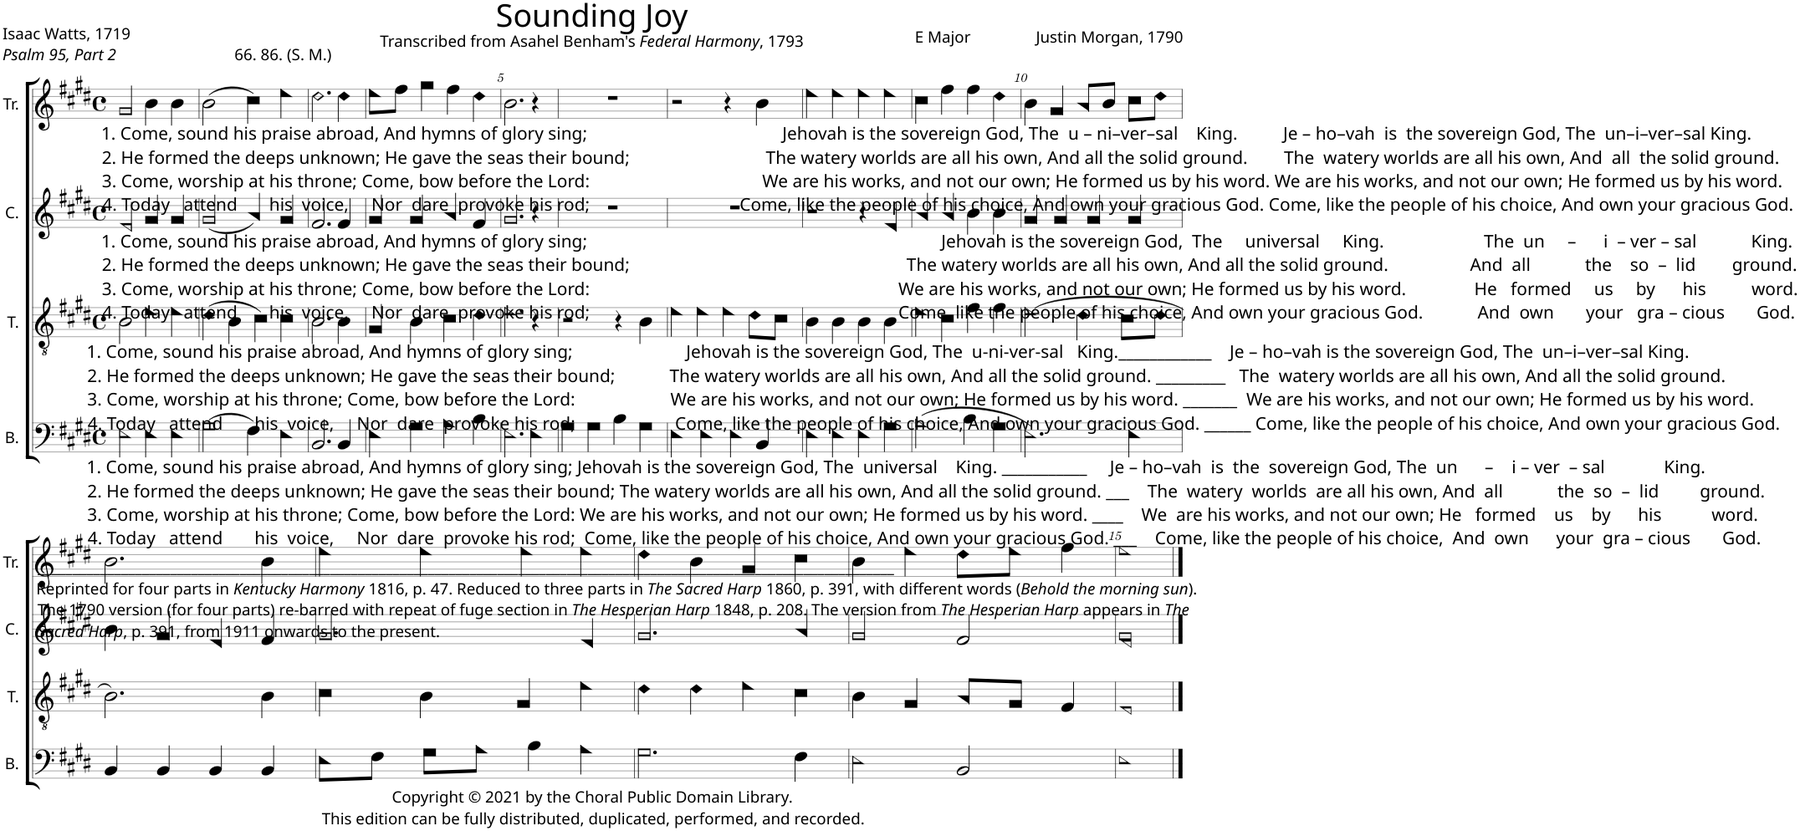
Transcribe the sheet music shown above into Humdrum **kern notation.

**kern	**kern	**kern	**kern
*part4	*part3	*part2	*part1
*staff4	*staff3	*staff2	*staff1
*I"B.	*I"T.	*I"C.	*I"Tr.
*I'B.	*I'T.	*I'C.	*I'Tr.
*clefF4	*clefGv2	*clefG2	*clefG2
*k[f#c#g#d#]	*k[f#c#g#d#]	*k[f#c#g#d#]	*k[f#c#g#d#]
*M4/4	*M4/4	*M4/4	*M4/4
*met(c)	*met(c)	*met(c)	*met(c)
=1	=1	=1	=1
!	!	!	!LO:TX:b:t=1. Come, sound his praise abroad, And hymns of glory sing;                                           Jehovah is the sovereign God, The  u – ni–ver–sal    King.          Je – ho–vah  is  the sovereign God, The  un–i–ver–sal King.
!	!	!	!LO:TX:b:t=2. He formed the deeps unknown; He gave the seas their bound;                              The watery worlds are all his own, And all the solid ground.        The  watery worlds are all his own, And  all  the solid ground.
!	!	!	!LO:TX:b:t=3. Come, worship at his throne; Come, bow before the Lord&colon;                                      We are his works, and not our own; He formed us by his word. We are his works, and not our own; He formed us by his word.
!	!	!	!LO:TX:b:t=4. Today   attend       his  voice,     Nor  dare  provoke his rod;                                 Come, like the people of his choice, And own your gracious God. Come, like the people of his choice, And own your gracious God.
!	!	!LO:TX:b:t=1. Come, sound his praise abroad, And hymns of glory sing;                                                                              Jehovah is the sovereign God,  The     universal     King.                      The  un     –      i  – ver – sal            King.	!
!	!	!LO:TX:b:t=2. He formed the deeps unknown; He gave the seas their bound;                                                             The watery worlds are all his own, And all the solid ground.                  And  all            the    so  –  lid        ground.	!
!	!	!LO:TX:b:t=3. Come, worship at his throne; Come, bow before the Lord&colon;                                                                    We are his works, and not our own; He formed us by his word.               He   formed     us     by      his          word.	!
!	!	!LO:TX:b:t=4. Today   attend       his  voice,     Nor  dare  provoke his rod;                                                                    Come, like the people of his choice, And own your gracious God.            And  own       your   gra – cious       God.	!
!	!LO:TX:b:t=1. Come, sound his praise abroad, And hymns of glory sing;                         Jehovah is the sovereign God, The  u-ni-ver-sal   King.____________    Je – ho–vah is the sovereign God, The  un–i–ver–sal King.	!	!
!	!LO:TX:b:t=2. He formed the deeps unknown; He gave the seas their bound;            The watery worlds are all his own, And all the solid ground. _________   The  watery worlds are all his own, And all the solid ground.	!	!
!	!LO:TX:b:t=3. Come, worship at his throne; Come, bow before the Lord&colon;                     We are his works, and not our own; He formed us by his word. _______  We are his works, and not our own; He formed us by his word.	!	!
!	!LO:TX:b:t=4. Today   attend       his  voice,     Nor  dare  provoke his rod;                      Come, like the people of his choice, And own your gracious God. ______ Come, like the people of his choice, And own your gracious God.	!	!
!LO:TX:b:t=1. Come, sound his praise abroad, And hymns of glory sing; Jehovah is the sovereign God, The  universal    King. ___________     Je – ho–vah  is  the  sovereign God, The  un      –    i – ver  – sal             King.	!	!	!
!LO:TX:b:t=2. He formed the deeps unknown; He gave the seas their bound; The watery worlds are all his own, And all the solid ground. ___    The  watery  worlds  are all his own, And  all            the  so  –  lid         ground.	!	!	!
!LO:TX:b:t=3. Come, worship at his throne; Come, bow before the Lord&colon; We are his works, and not our own; He formed us by his word. ____    We  are his works, and not our own; He   formed    us    by      his           word.	!	!	!
!LO:TX:b:t=4. Today   attend       his  voice,     Nor  dare  provoke his rod;  Come, like the people of his choice, And own your gracious God. ___    Come, like the people of his choice,  And  own      your  gra – cious       God.	!	!	!
!LO:TX:b:t=___________________________________________________________________________________________________________________________	!	!	!
!LO:TX:b:t=Reprinted for four parts in	!	!	!
!LO:TX:b:i:t=Kentucky Harmony	!	!	!
!LO:TX:b:t=1816, p. 47. Reduced to three parts in	!	!	!
!LO:TX:b:i:t=The Sacred Harp	!	!	!
!LO:TX:b:t=1860, p. 391, with different words (	!	!	!
!LO:TX:b:i:t=Behold the morning sun	!	!	!
!LO:TX:b:t=).	!	!	!
!LO:TX:b:t=The 1790 version (for four parts) re-barred with repeat of fuge section in	!	!	!
!LO:TX:b:i:t=The Hesperian Harp	!	!	!
!LO:TX:b:t=1848, p. 208. The version from	!	!	!
!LO:TX:b:i:t=The Hesperian Harp	!	!	!
!LO:TX:b:t=appears in	!	!	!
!LO:TX:b:i:t=The	!	!	!
!LO:TX:b:t=Sacred Harp	!	!	!
!LO:TX:b:t=, p. 391, from 1911 onwards to the present.	!	!	!
2E!\	2B!\	2e!/	2g#!/
4E!\	4e!\	4g#!/	4b!\
4E!\	4e!\	4g#!/	4b!\
=2	=2	=2	=2
(2G#!\	(4d#!\	(2g#!/	(2b!\
.	4B!\	.	.
4F#!\)	4c#!\)	4a!/)	4cc#!\)
4E!\	4c#!\	4g#!/	4ee!\
=3	=3	=3	=3
2.BB!/	2.B!\	2.f#!/	2.dd#!\
4BB!/	4B!\	4f#!/	4dd#!\
=4	=4	=4	=4
4E!\	4G#!/	4g#!/	8ee!\L
.	.	.	8ff#!\J
4G#!\	4B!\	4g#!/	4gg#!\
4A!\	4c#!\	4a!/	4ff#!\
4B!\	4d#!\	4f#!/	4dd#!\
=5	=5	=5	=5
2.E!\	2.e!\	2.g#!/	2.b!\
4E!\	4r	4r	4r
=6	=6	=6	=6
4G#!\	2r	1r	1r
4G#!\	.	.	.
4B!\	4r	.	.
4G#!\	4B!\	.	.
=7	=7	=7	=7
4E!\	4e!\	1r	2r
4E!\	4e!\	.	.
4E!\	4e!\	.	4r
4BB!/	8d#!\L	.	4b!\
.	8c#!\J	.	.
=8	=8	=8	=8
4E!\	4B!\	2r	4ee!\
4E!\	4B!\	.	4ee!\
4E!\	4B!\	4r	4ee!\
4G#!\	4B!\	4e!/	4ee!\
=9	=9	=9	=9
(2A!\	4e!\	4a!/	4cc#!\
.	4c#!\	4a!/	4ff#!\
4B!\	4f#!\	4b!\	4ff#!\
4G#!\	4f#!\	4b!\	4dd#!\
=10	=10	=10	=10
2.E!\)	(2e!\	4g#!/	4b!\
.	.	4g#!/	4g#!/
.	4d#!\	4g#!/	8a!/L
.	.	.	8b!/J
4E!\	8c#!\L	4g#!/	8cc#!\L
.	8d#!\J	.	8dd#!\J
!!LO:LB:g=z
=11	=11	=11	=11
4BB!/	2.B!\)	4b!\	2.b!\
4BB!/	.	4g#!/	.
4BB!/	.	4e!/	.
4BB!/	4B!\	4f#!/	4b!\
=12	=12	=12	=12
8E!\L	4c#!\	2.g#!/	4ee!\
8F#!\J	.	.	.
8G#!\L	4B!\	.	4ee!\
8A!\J	.	.	.
4B!\	4G#!/	.	4ee!\
4A!\	4e!\	4e!/	4ee!\
=13	=13	=13	=13
2.G#!\	4d#!\	2.g#!/	4dd#!\
.	4d#!\	.	4b!\
.	4e!\	.	4g#!/
4F#!\	4c#!\	4a!/	4cc#!\
=14	=14	=14	=14
2E!\	4B!\	2g#!/	4b!\
.	4G#!/	.	4ee!\
2BB!/	8A!/L	2f#!/	8dd#!\L
.	8G#!/J	.	8ee!\J
.	4F#!/	.	4ff#!\
=15	=15	=15	=15
1E!	1E!	1e! 1g#!	1ee!
==	==	==	==
*-	*-	*-	*-
